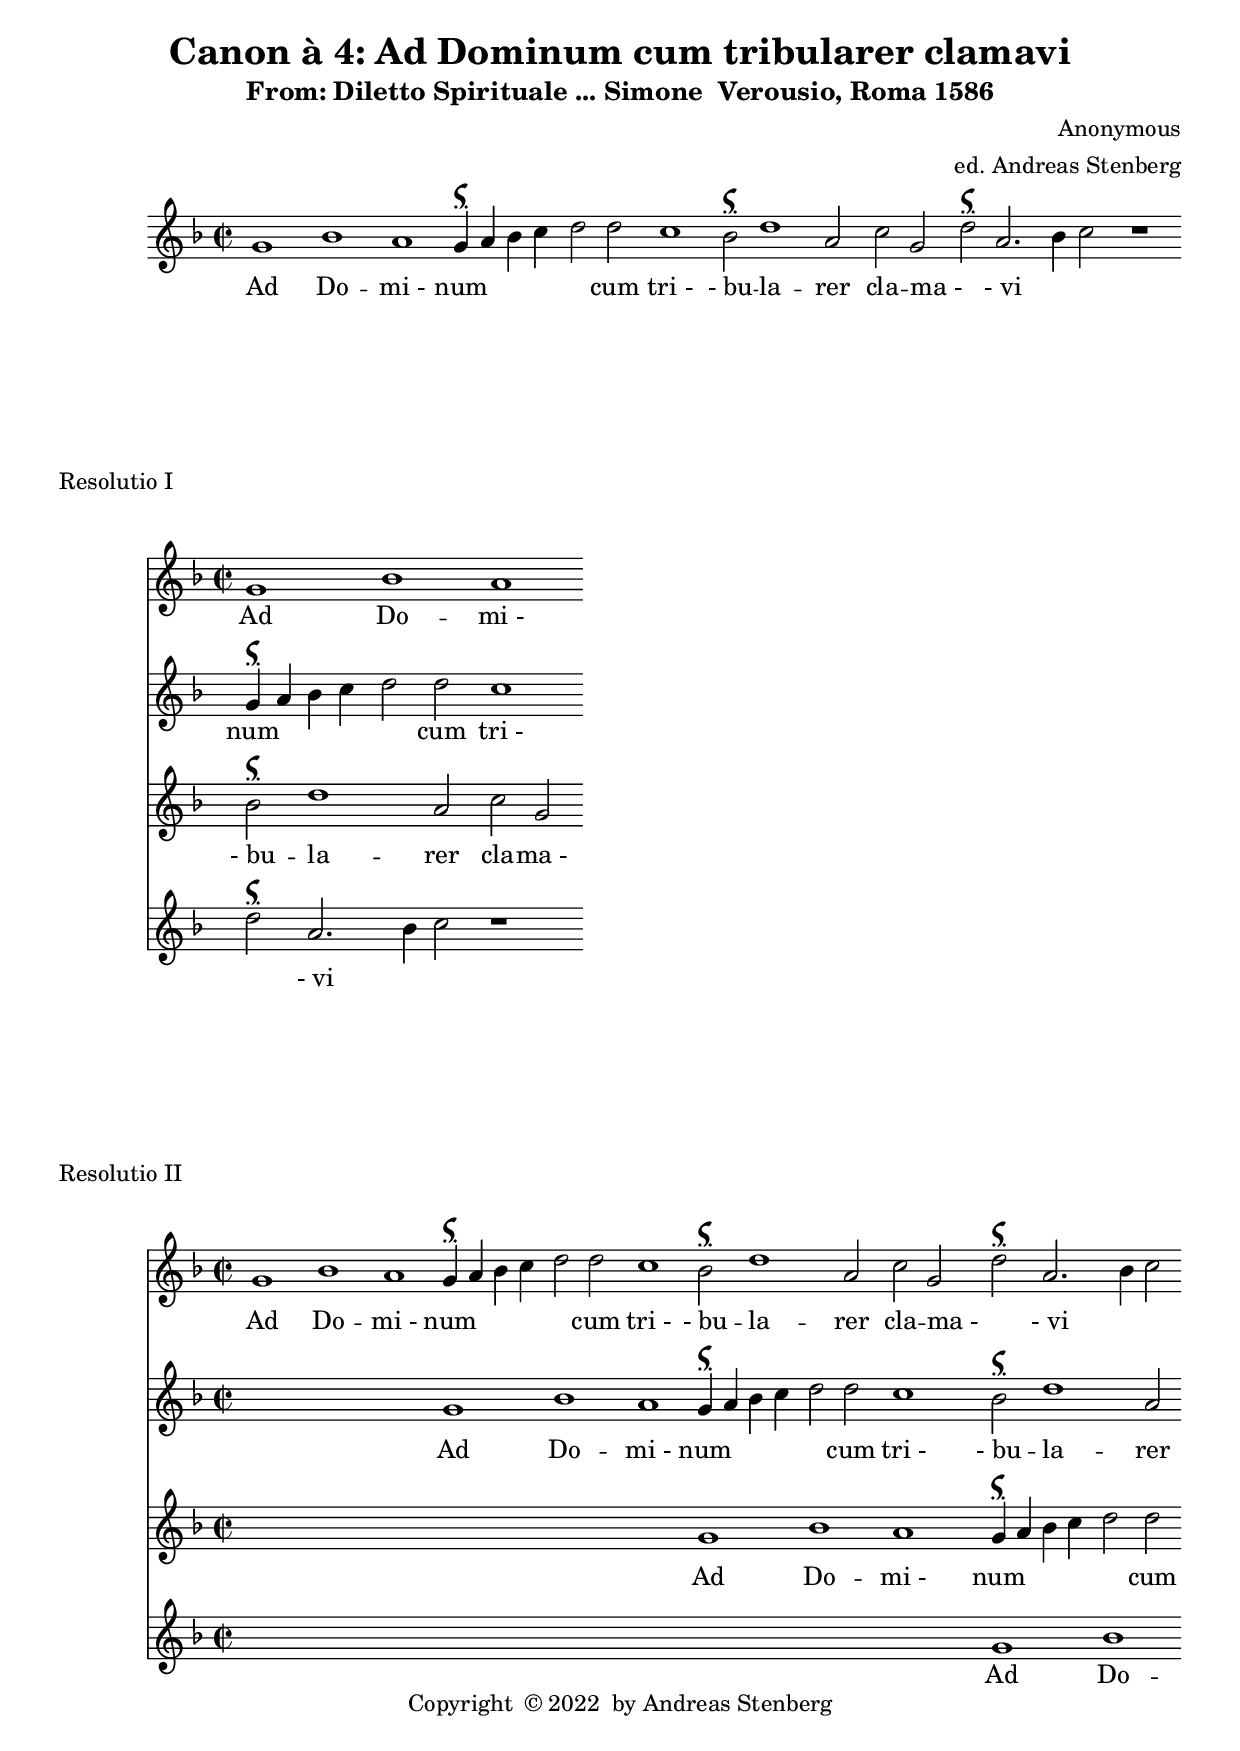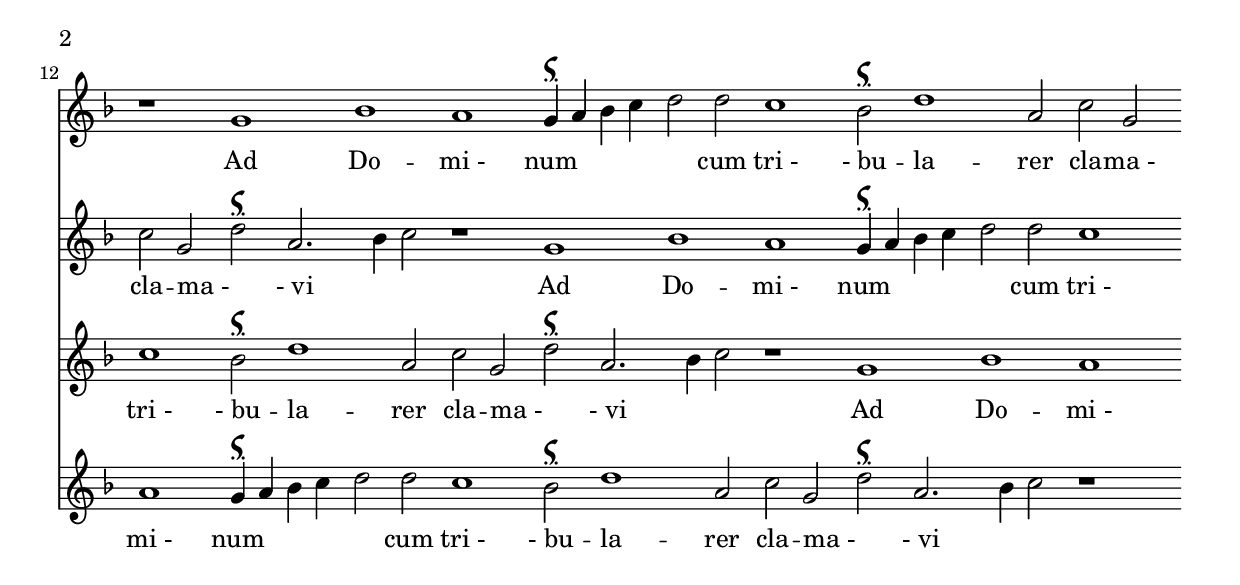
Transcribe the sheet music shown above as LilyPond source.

\version "2.22.1"
\language "deutsch"

\paper {
%  #(set-paper-size "a4landscape")
}
\header {
  title = "Canon à 4: Ad Dominum cum tribularer clamavi"
  subtitle = "From: Diletto Spirituale ... Simone  Verousio, Roma 1586"
  composer = "Anonymous"
  arranger = "ed. Andreas Stenberg"
  %  poet = "from: Iesu Dulcis memoria"
  meter =""
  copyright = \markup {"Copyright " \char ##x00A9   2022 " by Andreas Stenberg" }
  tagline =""
}
global = {
  \key f \major

}

scoreASopranoVoiceI = \relative c'' {
%  \global
  \dynamicUp
  % Music follows here.
  \override Staff.BarLine.transparent = ##t
  g1 b1 a1
}

scoreAVerseSopranoVoiceI = \lyricmode {
  % Lyrics follow here.
  Ad Do -- "mi -"
}

scoreASopranoVoiceII = \relative c'' {
%  \global
  \dynamicUp
  % Music follows here.
  \override Staff.BarLine.transparent = ##t
  g4^\signumcongruentiae \melisma a4 b4 c4 d2\melismaEnd d2 c1
}

scoreAVerseSopranoVoiceII = \lyricmode {
  % Lyrics follow here.
  num cum "tri -"

}

scoreASopranoVoiceIII = \relative c'' {
%  \global
  \dynamicUp
  % Music follows here.
  \override Staff.BarLine.transparent = ##t
  b2^\signumcongruentiae d1 a2 c2 g2
}

scoreAVerseSopranoVoiceIII = \lyricmode {
  % Lyrics follow here.
 "- bu" -- la -- rer cla -- "ma -"
}

scoreASopranoVoiceIV = \relative c'' {
%  \global
  \dynamicUp
  % Music follows here.
  \override Staff.BarLine.transparent = ##t
  d2^\signumcongruentiae a2.\melisma b4 c2\melismaEnd r1
}

scoreAVerseSopranoVoiceIV = \lyricmode {
  % Lyrics follow here.
 _ "- vi"
}

SopranoVoiceIPart = \new Staff \with {
  instrumentName = ""
} { \global \time 2/2 \scoreASopranoVoiceI \scoreASopranoVoiceII \scoreASopranoVoiceIII \scoreASopranoVoiceIV }
\addlyrics { \scoreAVerseSopranoVoiceI \scoreAVerseSopranoVoiceII \scoreAVerseSopranoVoiceIII \scoreAVerseSopranoVoiceIV }

\score {
  <<
    \SopranoVoiceIPart
  >>
  \layout { }
}


scoreASopranoVoiceIPart = \new Staff \with {
  instrumentName = ""
} { \global \time 2/2 \scoreASopranoVoiceI }
\addlyrics { \scoreAVerseSopranoVoiceI  }

scoreASopranoVoiceIIPart = \new Staff \with {
  instrumentName = ""
} { \global \override Staff.TimeSignature.stencil =##f \scoreASopranoVoiceII }
\addlyrics { \scoreAVerseSopranoVoiceII }

scoreASopranoVoiceIIIPart = \new Staff \with {
  instrumentName = ""
} { \global \override Staff.TimeSignature.stencil =##f \scoreASopranoVoiceIII }
\addlyrics { \scoreAVerseSopranoVoiceIII }

scoreASopranoVoiceIVPart = \new Staff \with {
  instrumentName = ""
} { \global \override Staff.TimeSignature.stencil =##f \scoreASopranoVoiceIV }
\addlyrics { \scoreAVerseSopranoVoiceIV }

\score {
  <<
    \scoreASopranoVoiceIPart
    \scoreASopranoVoiceIIPart
    \scoreASopranoVoiceIIIPart
    \scoreASopranoVoiceIVPart
  >>
  \layout { }
  \header {
    piece = "Resolutio I"
  }
}

scoreASopranoMidiIPart = \new Staff \with {
  instrumentName = ""
  midiInstrument = #"choir aahs"
} { \global \time 2/2   \override Staff.BarLine.transparent = ##t
 \scoreASopranoVoiceI \scoreASopranoVoiceII \scoreASopranoVoiceIII  \repeat volta 2 { \scoreASopranoVoiceIV
\scoreASopranoVoiceI \scoreASopranoVoiceII \scoreASopranoVoiceIII } }
\addlyrics { \scoreAVerseSopranoVoiceI \scoreAVerseSopranoVoiceII \scoreAVerseSopranoVoiceIII \scoreAVerseSopranoVoiceIV
\scoreAVerseSopranoVoiceI \scoreAVerseSopranoVoiceII \scoreAVerseSopranoVoiceIII }

scoreASopranoMidiIIPart = \new Staff \with {
  instrumentName = ""
  midiInstrument = #"choir aahs"
} { \global  \override Staff.BarLine.transparent = ##t
 s1*3 \scoreASopranoVoiceI \scoreASopranoVoiceII \repeat volta 2 {\scoreASopranoVoiceIII \scoreASopranoVoiceIV
\scoreASopranoVoiceI \scoreASopranoVoiceII } }
\addlyrics { \scoreAVerseSopranoVoiceI \scoreAVerseSopranoVoiceII \scoreAVerseSopranoVoiceIII \scoreAVerseSopranoVoiceIV
\scoreAVerseSopranoVoiceI \scoreAVerseSopranoVoiceII }

scoreASopranoMidiIIIPart = \new Staff \with {
  instrumentName = ""
  midiInstrument = #"choir aahs"
} { \global \override Staff.BarLine.transparent = ##t
 s1*6 \scoreASopranoVoiceI \repeat volta 2 { \scoreASopranoVoiceII \scoreASopranoVoiceIII \scoreASopranoVoiceIV
\scoreASopranoVoiceI } }
\addlyrics { \scoreAVerseSopranoVoiceI \scoreAVerseSopranoVoiceII \scoreAVerseSopranoVoiceIII \scoreAVerseSopranoVoiceIV
\scoreAVerseSopranoVoiceI }

scoreASopranoMidiIVPart = \new Staff \with {
  instrumentName = ""
  midiInstrument = #"choir aahs"
} { \global \override Staff.BarLine.transparent = ##t
 s1*9 \repeat volta 2 { \scoreASopranoVoiceI \scoreASopranoVoiceII \scoreASopranoVoiceIII \scoreASopranoVoiceIV } }
\addlyrics { \scoreAVerseSopranoVoiceI \scoreAVerseSopranoVoiceII \scoreAVerseSopranoVoiceIII \scoreAVerseSopranoVoiceIV }



\score {
  <<
     \scoreASopranoMidiIPart
    \scoreASopranoMidiIIPart
    \scoreASopranoMidiIIIPart
    \scoreASopranoMidiIVPart
  >>
  \layout { }
  \header {
    piece = "Resolutio II"
  }
}

\score {
  \unfoldRepeats
  <<
     \scoreASopranoMidiIPart
    \scoreASopranoMidiIIPart
    \scoreASopranoMidiIIIPart
    \scoreASopranoMidiIVPart
  >>
  \midi { \tempo 1 = 66 }
}